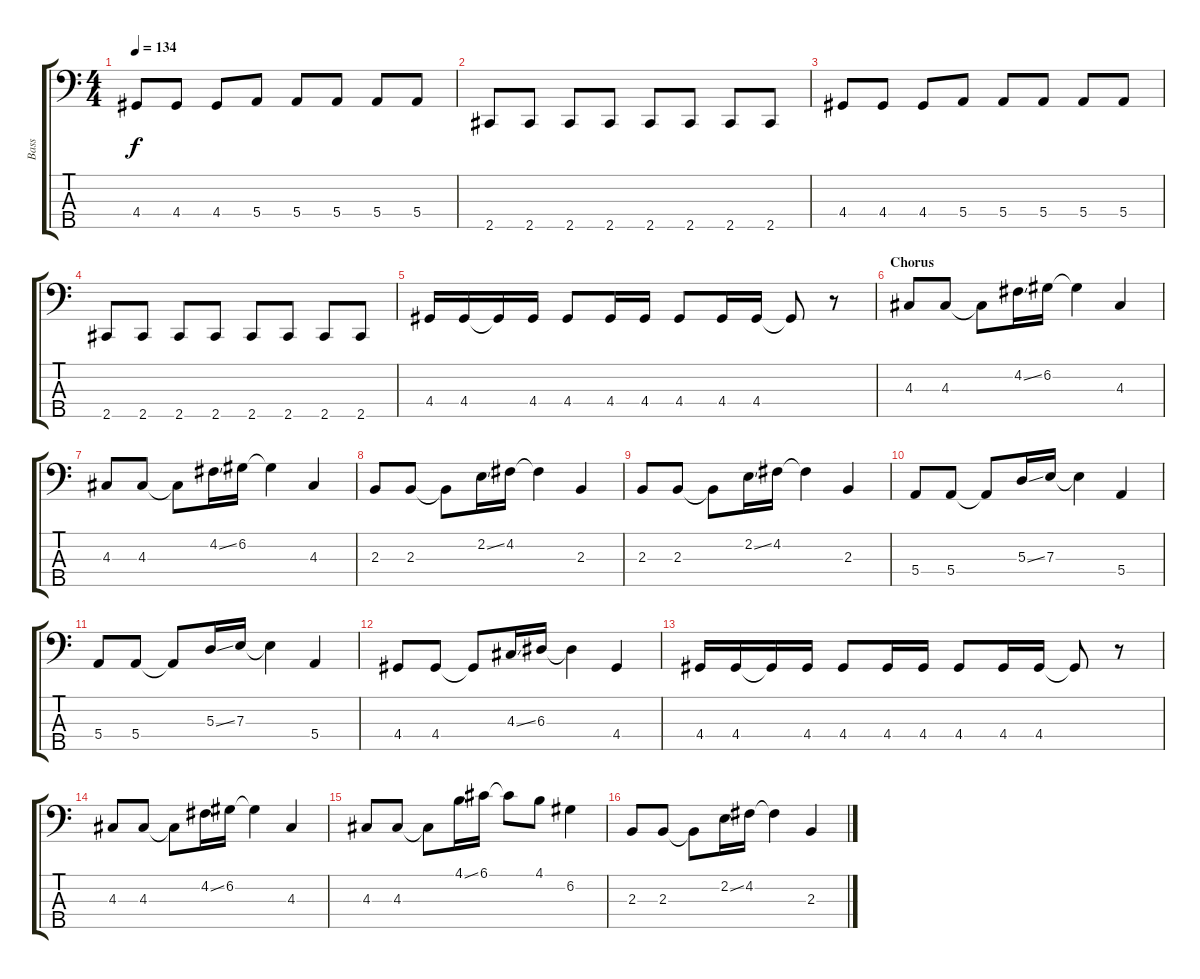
\track ("Bass" "Bass") {instrument electricbasspick}
\staff {score tabs}
\tuning (G2 D2 A1 E1 B0) {hide}
\ts (4 4)
\tempo 134
\clef f4
\ks c
4.4.8{dy f} 4.4.8 4.4.8 5.4.8 5.4.8 5.4.8 5.4.8 5.4.8 |
2.5.8 2.5.8 2.5.8 2.5.8 2.5.8 2.5.8 2.5.8 2.5.8 |
4.4.8 4.4.8 4.4.8 5.4.8 5.4.8 5.4.8 5.4.8 5.4.8 |
2.5.8 2.5.8 2.5.8 2.5.8 2.5.8 2.5.8 2.5.8 2.5.8 |
4.4.16 4.4.16 4.4{t}.16 4.4.16 4.4.8 4.4.16 4.4.16 4.4.8 4.4.16 4.4.16 4.4{t}.8 r.8 |
\section ("" "Chorus")
4.3.8 4.3.8 4.3{t}.8 4.2{ss}.16 6.2.16 6.2{t}.4 4.3.4 |
4.3.8 4.3.8 4.3{t}.8 4.2{ss}.16 6.2.16 6.2{t}.4 4.3.4 |
2.3.8 2.3.8 2.3{t}.8 2.2{ss}.16 4.2.16 4.2{t}.4 2.3.4 |
2.3.8 2.3.8 2.3{t}.8 2.2{ss}.16 4.2.16 4.2{t}.4 2.3.4 |
5.4.8 5.4.8 5.4{t}.8 5.3{ss}.16 7.3.16 7.3{t}.4 5.4.4 |
5.4.8 5.4.8 5.4{t}.8 5.3{ss}.16 7.3.16 7.3{t}.4 5.4.4 |
4.4.8 4.4.8 4.4{t}.8 4.3{ss}.16 6.3.16 6.3{t}.4 4.4.4 |
4.4.16 4.4.16 4.4{t}.16 4.4.16 4.4.8 4.4.16 4.4.16 4.4.8 4.4.16 4.4.16 4.4{t}.8 r.8 |
4.3.8 4.3.8 4.3{t}.8 4.2{ss}.16 6.2.16 6.2{t}.4 4.3.4 |
4.3.8 4.3.8 4.3{t}.8 4.1{ss}.16 6.1.16 6.1{t}.8 4.1.8 6.2.4 |
2.3.8 2.3.8 2.3{t}.8 2.2{ss}.16 4.2.16 4.2{t}.4 2.3.4
